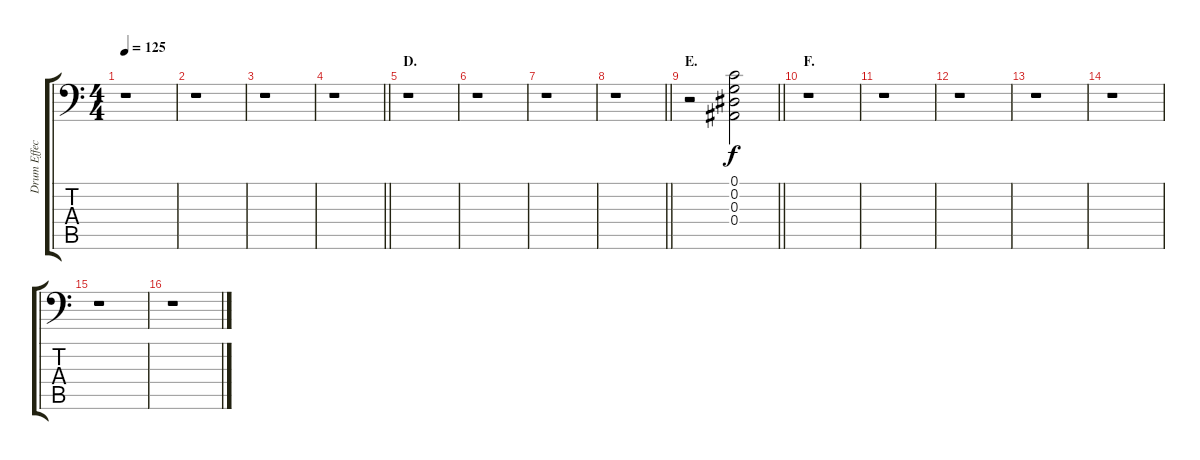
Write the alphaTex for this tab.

\track ("Drum Effects" "Drum Effec") {instrument reversecymbal}
\staff {score tabs}
\tuning (C4 G3 Eb3 Bb2 F2 Bb1) {hide}
\ts (4 4)
\tempo 125
\clef f4
\ks c
r.1{dy f} |
r.1 |
r.1 |
\barLineRight lightlight
r.1 |
\section ("" "D.")
r.1 |
r.1 |
r.1 |
\barLineRight lightlight
r.1 |
\section ("" "E.")
\barLineRight lightlight
r.2 (0.1 0.2 0.3 0.4).2 |
\section ("" "F.")
r.1 |
r.1 |
r.1 |
r.1 |
r.1 |
r.1 |
r.1
